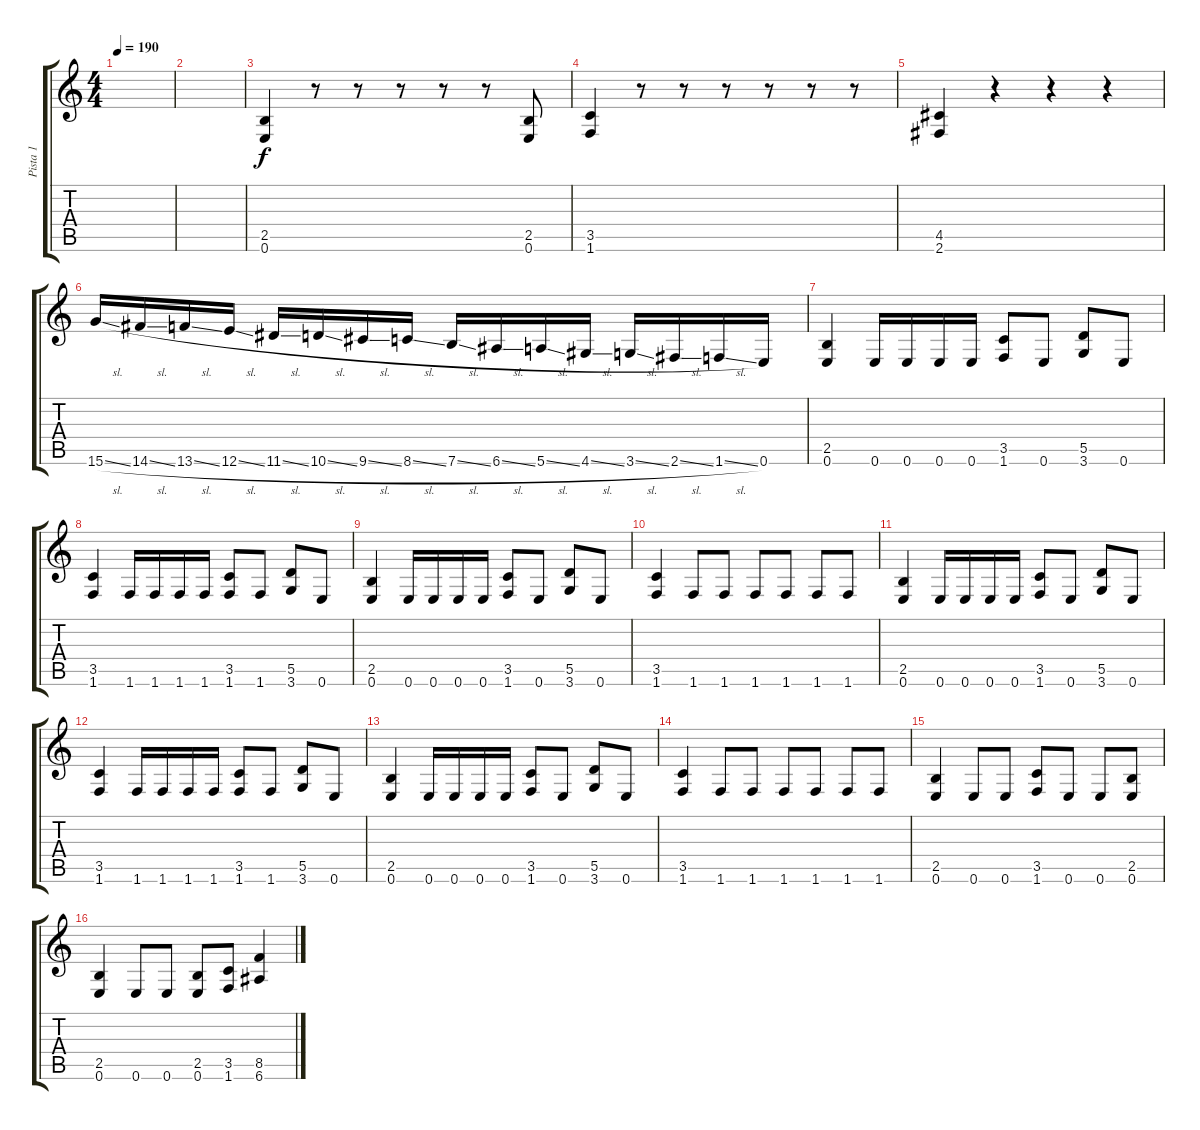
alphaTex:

\track ("Pista 1" "Pista 1") {instrument distortionguitar}
\staff {score tabs}
\tuning (E4 B3 G3 D3 A2 E2) {hide}
\ts (4 4)
\tempo 190
\clef g2
\ks c
|
|
(2.5 0.6).4 r.8 r.8 r.8 r.8 r.8 (2.5 0.6).8 |
(3.5 1.6).4 r.8 r.8 r.8 r.8 r.8 r.8 |
(4.5 2.6).4 r.4 r.4 r.4 |
15.6{sl}.16 14.6{sl}.16 13.6{sl}.16 12.6{sl}.16 11.6{sl}.16 10.6{sl}.16 9.6{sl}.16 8.6{sl}.16 7.6{sl}.16 6.6{sl}.16 5.6{sl}.16 4.6{sl}.16 3.6{sl}.16 2.6{sl}.16 1.6{sl}.16 0.6.16 |
(2.5 0.6).4 0.6.16 0.6.16 0.6.16 0.6.16 (3.5 1.6).8 0.6.8 (5.5 3.6).8 0.6.8 |
(3.5 1.6).4 1.6.16 1.6.16 1.6.16 1.6.16 (3.5 1.6).8 1.6.8 (5.5 3.6).8 0.6.8 |
(2.5 0.6).4 0.6.16 0.6.16 0.6.16 0.6.16 (3.5 1.6).8 0.6.8 (5.5 3.6).8 0.6.8 |
(3.5 1.6).4 1.6.8 1.6.8 1.6.8 1.6.8 1.6.8 1.6.8 |
(2.5 0.6).4 0.6.16 0.6.16 0.6.16 0.6.16 (3.5 1.6).8 0.6.8 (5.5 3.6).8 0.6.8 |
(3.5 1.6).4 1.6.16 1.6.16 1.6.16 1.6.16 (3.5 1.6).8 1.6.8 (5.5 3.6).8 0.6.8 |
(2.5 0.6).4 0.6.16 0.6.16 0.6.16 0.6.16 (3.5 1.6).8 0.6.8 (5.5 3.6).8 0.6.8 |
(3.5 1.6).4 1.6.8 1.6.8 1.6.8 1.6.8 1.6.8 1.6.8 |
(2.5 0.6).4 0.6.8 0.6.8 (3.5 1.6).8 0.6.8 0.6.8 (2.5 0.6).8 |
(2.5 0.6).4 0.6.8 0.6.8 (2.5 0.6).8 (3.5 1.6).8 (8.5 6.6).4
